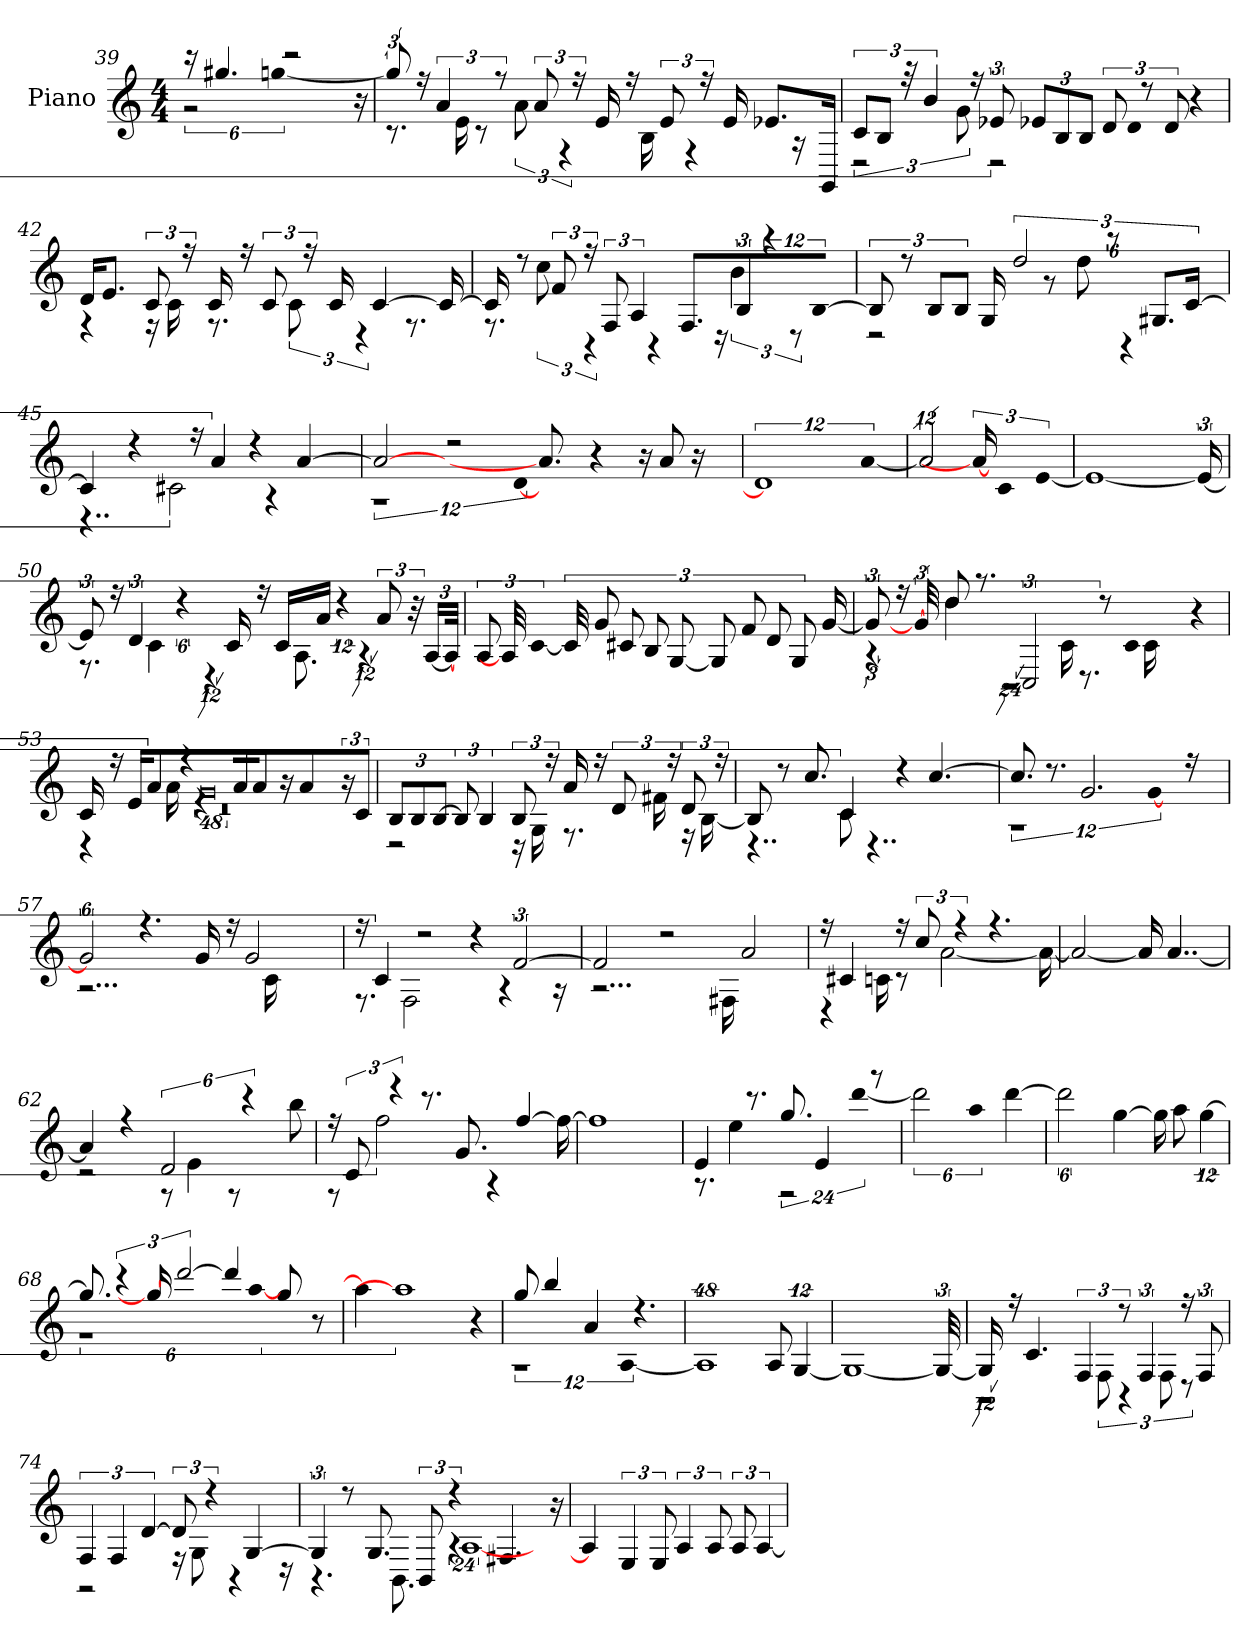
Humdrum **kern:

**kern
*part1
*staff1
*I"Piano
*I'Pno
*clefG2
*M4/4
=39
*^
16r	12%5r
4.gg#X	.
.	[12%7gg
2r	.
16r	.
=40	=40
12gg]	8.r
16r	.
6a	.
.	16e
.	8r
12r	.
.	12a
12a	.
.	6r
24r	.
16e	.
16r	.
.	16B
12e	.
.	4r
24r	.
16e	.
8.e-X/L	.
.	16r
.	12ryy
16GG/Jk	.
=41	=41
12c/L	3r
12B/J	.
48r	.
6b	.
.	12g
16r	.
12e-X	48%19r
12e-X/L	.
12B/	.
12B/J	.
12d	.
.	12d
12r	.
.	48%5r
12d	.
=42	=42
16d/KL	4r
8.e/J	.
12c	16r
.	16c
24r	.
16c	8.r
16r	.
12c	.
.	12c
24r	.
16c	.
.	6r
[4c	.
.	8.r
16c_	.
=43	=43
16c]	8.r
8r	.
12f	12cc
24r	6r
12F	.
6A	.
.	4r
8.F/L	.
.	16r
12B/J	6b
48%7r	.
.	12r
[12B	.
.	16ryy
=44	=44
12B]	2r
12r	.
12B/L	.
12B/J	.
16G	.
3dd	.
.	8r
.	8dd
48%5r	.
.	4r
8.G#X/L	.
.	12ryy
[16c/Jk	.
=45	=45
4c]	4..r
4r	.
.	3c#X
16r	.
6a	.
48%13r	.
.	48%11r
[4a	4ryy
=46	=46
2a_	12%11r
2r	.
.	[12d
8.a]	2ryy
4r	.
16r	.
8a	8.ryy
16r	.
*v	*v
=47
12%11d]
[12a
=48
24%7a]
24a_
12%5c
[24%7e
=49
1e_
24e_
=50
*^
12e]	8.r
16r	.
6d	.
.	4c
24%5r	.
.	48%11r
16c	.
16r	.
16c/LL	.
.	8.A
16a/JJ	.
48%7r	.
.	48%7r
12a	.
48r	12ryy
[24A/LL	.
48A/JJk_	.
*v	*v
=51
12A
48A]
[48%7c
48c]
12g
12c#X
12B
[12G
12G]
12f
12d
12G
[16g
=52
*^
12g]	6r
16r	.
48g_	.
8dd	4dd
8.r	.
.	48%13r
3C	.
.	16c
.	8.r
48%5r	.
6c	.
.	16c
.	48%5ryy
48r	.
=53	=53
16c	4r
16r	.
16e/KL	.
12a/J	.
.	16a
48%5r	.
.	48%25r
16a/KL	.
8a/J	.
16r	.
4a	.
.	12g
24r	.
12c	12r
=54	=54
12B/L	2r
12B/	.
[12B/J	.
12B]	.
6B	.
12B	16r
.	16G
24r	.
16a	8.r
16r	.
12d	.
.	16f#X
24r	.
12d	16r
.	[16B
24r	.
=55	=55
8B]	4..r
8r	.
8.cc	.
6c	8c
.	4..r
48%7r	.
[4.cc	.
.	8ryy
=56	=56
8.cc]	12%11r
8.r	.
2.g	.
.	[12g
.	8.ryy
16r	.
=57	=57
12%5g]	2...r
4.r	.
16g	.
16r	.
2g	.
.	16c
.	12%5ryy
=58	=58
16r	8.r
6c	.
.	2F
3r	.
48%5r	.
[3f	.
.	4r
.	16r
=59	=59
2f]	2...r
2r	.
.	16F#X
2a	2ryy
=60	=60
16r	4r
4c#X	.
.	16c
16r	8r
12cc	.
.	[2a
6r	.
4.r	.
.	16a_
*v	*v
=61
2a_
16a]
[4..a
=62
*^
4a]	2r
4r	.
12%5d	8r
.	4e
.	8r
24%5r	.
.	4ryy
8bb	.
=63	=63
16r	8r
12c	.
.	12%5ff
6r	.
8.r	.
8.g	.
.	24%11r
[4ff	.
16ff_	.
*v	*v
=64
1ff]
=65
*^
4e	8.r
.	4ee
8.r	.
8.gg	48%19r
4e	.
.	[6ddd
8r	.
*v	*v
=66
12%5ddd]
3aa
[4ddd
=67
12%5ddd]
[4gg
16gg]
8aa
[48%7gg
=68
*^
8.gg]	6%5r
6r	.
24gg_	.
[3ddd	.
4ddd]	.
.	[6aa
8gg	.
.	48%11ryy
8r	.
*v	*v
=69
4aa]
24%17aa]
24r
=70
*^
8gg	12%7r
4bb	.
4a	.
.	[12%5A
4.r	.
*v	*v
=71
48%31A]
8A
[48%11G
=72
1G_
48G_
=73
*^
16G]	12%7r
16r	.
4.c	.
6F	.
.	12F
12r	6r
6F	.
.	12F
16r	12r
12F	.
.	16ryy
=74	=74
6F	2r
6F	.
[6d	.
12d]	16r
.	8G
6r	.
.	4r
[4G	.
.	16r
=75	=75
6G]	4.r
8r	.
8.G	.
.	8.BB
12BB	.
6r	48%17r
4.F#X	.
.	[12A
.	6ryy
16r	.
*v	*v
=76
4A]
6E
12E
6A
12A
12A
[6A
=
*-
